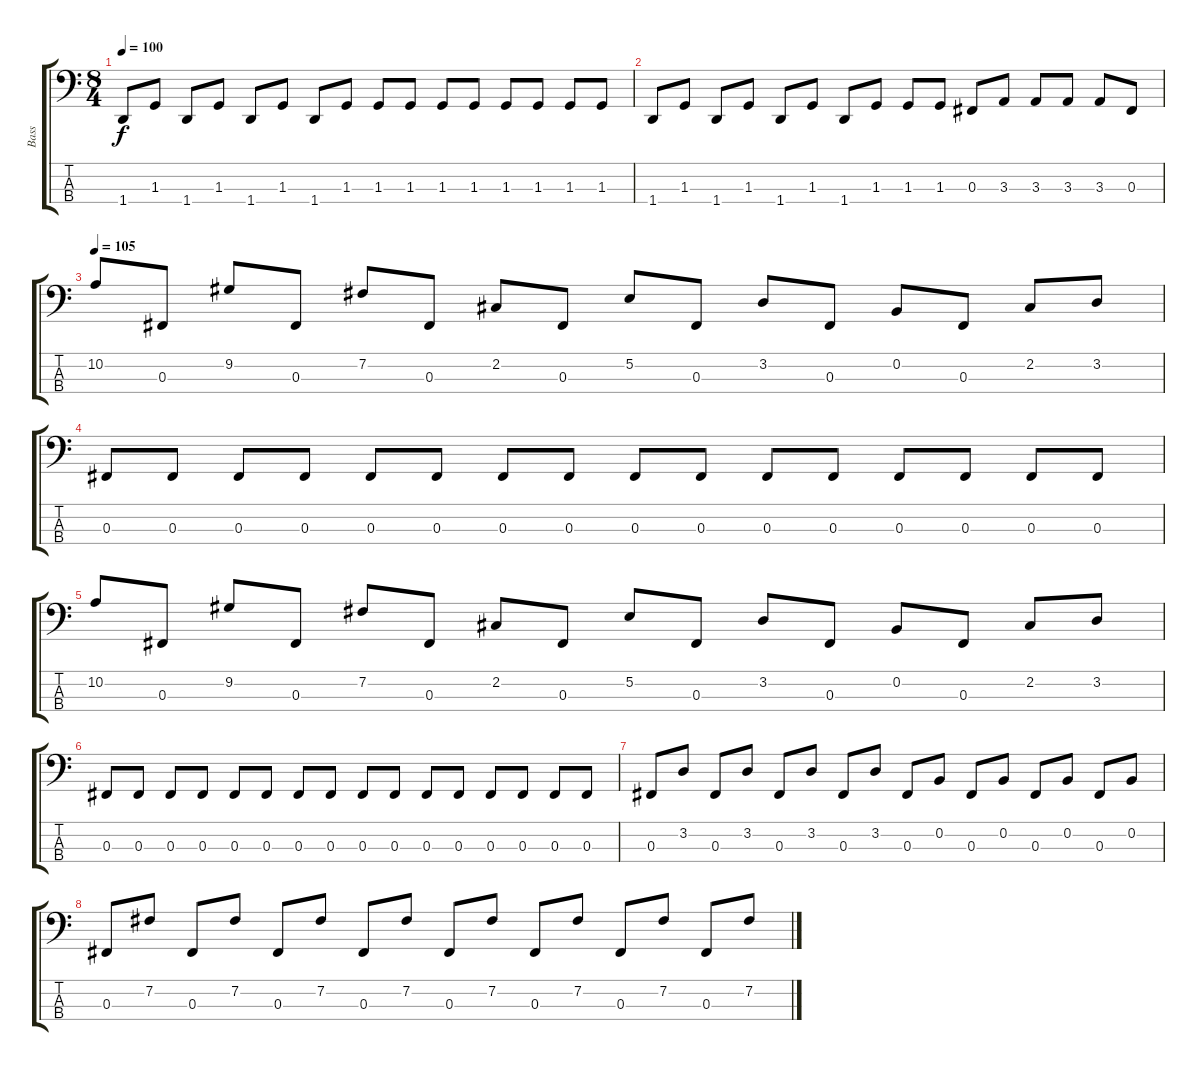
\track ("Bass" "Bass") {instrument electricbasspick}
\staff {score tabs}
\tuning (E2 B1 Gb1 Db1) {hide}
\ts (8 4)
\tempo 100
\clef f4
\ks c
1.4.8{dy f} 1.3.8 1.4.8 1.3.8 1.4.8 1.3.8 1.4.8 1.3.8 1.3.8 1.3.8 1.3.8 1.3.8 1.3.8 1.3.8 1.3.8 1.3.8 |
1.4.8 1.3.8 1.4.8 1.3.8 1.4.8 1.3.8 1.4.8 1.3.8 1.3.8 1.3.8 0.3.8 3.3.8 3.3.8 3.3.8 3.3.8 0.3.8 |
\tempo 105
10.2.8 0.3.8 9.2.8 0.3.8 7.2.8 0.3.8 2.2.8 0.3.8 5.2.8 0.3.8 3.2.8 0.3.8 0.2.8 0.3.8 2.2.8 3.2.8 |
0.3.8 0.3.8 0.3.8 0.3.8 0.3.8 0.3.8 0.3.8 0.3.8 0.3.8 0.3.8 0.3.8 0.3.8 0.3.8 0.3.8 0.3.8 0.3.8 |
10.2.8 0.3.8 9.2.8 0.3.8 7.2.8 0.3.8 2.2.8 0.3.8 5.2.8 0.3.8 3.2.8 0.3.8 0.2.8 0.3.8 2.2.8 3.2.8 |
0.3.8 0.3.8 0.3.8 0.3.8 0.3.8 0.3.8 0.3.8 0.3.8 0.3.8 0.3.8 0.3.8 0.3.8 0.3.8 0.3.8 0.3.8 0.3.8 |
0.3.8 3.2.8 0.3.8 3.2.8 0.3.8 3.2.8 0.3.8 3.2.8 0.3.8 0.2.8 0.3.8 0.2.8 0.3.8 0.2.8 0.3.8 0.2.8 |
0.3.8 7.2.8 0.3.8 7.2.8 0.3.8 7.2.8 0.3.8 7.2.8 0.3.8 7.2.8 0.3.8 7.2.8 0.3.8 7.2.8 0.3.8 7.2.8
